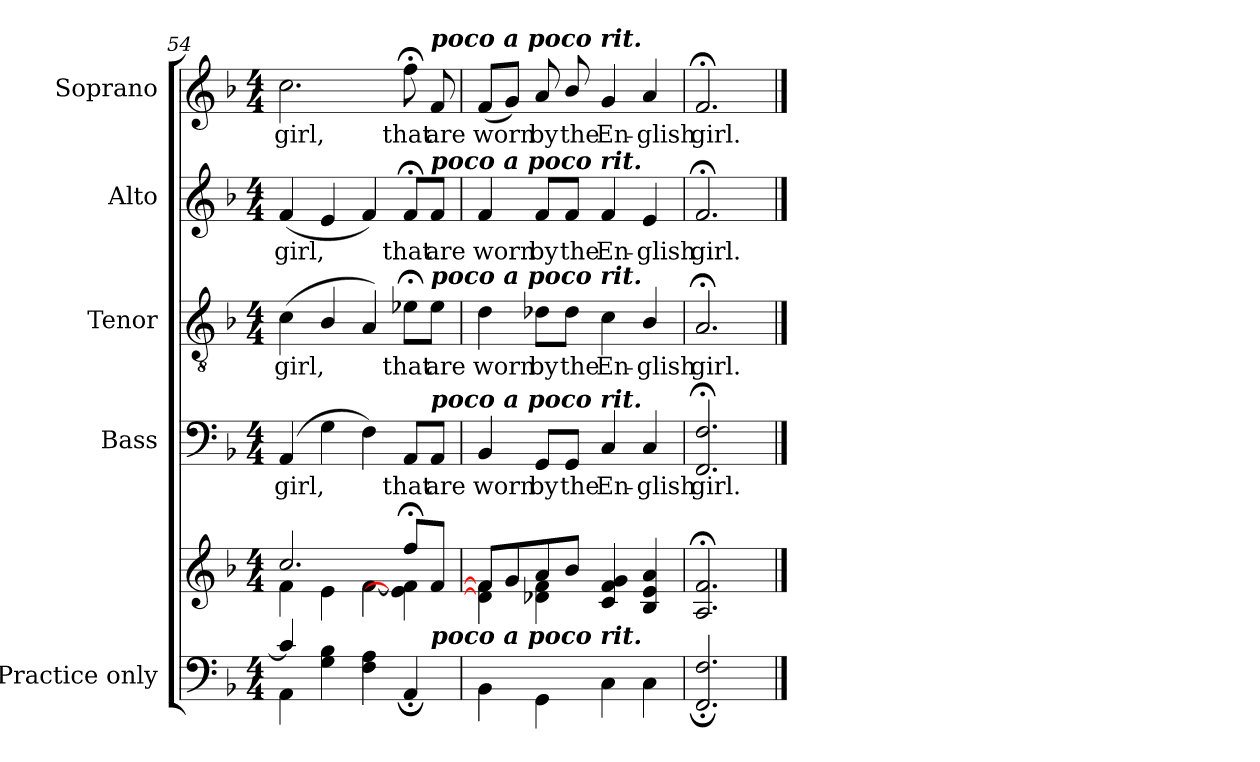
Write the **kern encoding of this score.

**kern	**kern	**kern	**text	**kern	**text	**kern	**text	**kern	**text
*part5	*part5	*part4	*part4	*part3	*part3	*part2	*part2	*part1	*part1
*staff6	*staff5	*staff4	*staff4	*staff3	*staff3	*staff2	*staff2	*staff1	*staff1
*I"Practice only	*	*I"Bass	*	*I"Tenor	*	*I"Alto	*	*I"Soprano	*
*	*	*I'B	*	*I'T	*	*I'A	*	*I'S	*
*clefF4	*clefG2	*clefF4	*	*clefGv2	*	*clefG2	*	*clefG2	*
*k[b-]	*k[b-]	*k[b-]	*	*k[b-]	*	*k[b-]	*	*k[b-]	*
*F:	*F:	*F:	*	*F:	*	*F:	*	*F:	*
*M4/4	*M4/4	*M4/4	*	*M4/4	*	*M4/4	*	*M4/4	*
=54	=54	=54	=54	=54	=54	=54	=54	=54	=54
*^	*^	*	*	*	*	*	*	*	*
!	!	!	!	!	!LO:LY:b	!	!LO:LY:b	!	!LO:LY:b	!	!LO:LY:b
4c/]	4AA\	2.cc/	4f\	(>4AA	girl,	(<4c	girl,	(<4f	girl,	2.cc	girl,
2.ryy	4G 4B-	.	4e\	4G	.	4B-/	.	4e	.	.	.
.	4F 4A	.	[4f\	4F)	.	4A)	.	4f)	.	.	.
!	!	!	!	!	!LO:LY:b	!	!LO:LY:b	!	!LO:LY:b	!	!LO:LY:b
.	4AA;	8ff;</L	4e-\] 4f\]	8AA/L	that	8e-X;<\L	that	8f;</L	that	8ff;<	that
!	!	!	!	!	!	!	!	!	!	!LO:TX:a:Bi:t=poco a poco rit.	!
!	!	!	!	!	!	!	!	!LO:TX:a:Bi:t=poco a poco rit.	!	!	!
!	!	!	!	!	!	!LO:TX:a:Bi:t=poco a poco rit.	!	!	!	!	!
!	!	!	!	!LO:TX:a:Bi:t=poco a poco rit.	!	!	!	!	!	!	!
!	!	!LO:TX:b:Bi:t=poco a poco rit.	!	!	!	!	!	!	!	!	!
!	!	!	!	!	!LO:LY:b	!	!LO:LY:b	!	!LO:LY:b	!	!LO:LY:b
.	.	8f/J	.	8AA/J	are	8e-\J	are	8f/J	are	8f	are
=55	=55	=55	=55	=55	=55	=55	=55	=55	=55	=55	=55
!	!	!	!	!	!LO:LY:b	!	!LO:LY:b	!	!LO:LY:b	!	!LO:LY:b
1ryy	4BB-	8f/L	4d\] 4f\]	4BB-	worn	4d	worn	4f	worn	(<8fL	worn
.	.	8g/	.	.	.	.	.	.	.	8gJ)	.
!	!	!	!	!	!LO:LY:b	!	!LO:LY:b	!	!LO:LY:b	!	!LO:LY:b
.	4GG	8a/	4d-X\ 4f\	8GG/L	by	8d-X\L	by	8f/L	by	8a	by
!	!	!	!	!	!LO:LY:b	!	!LO:LY:b	!	!LO:LY:b	!	!LO:LY:b
.	.	8b-/J	.	8GG/J	the	8d-\J	the	8f/J	the	8b-/	the
!	!	!	!	!	!LO:LY:b	!	!LO:LY:b	!	!LO:LY:b	!	!LO:LY:b
.	4C	4c/ 4f/ 4g/	2ryy	4C	En-	4c	En-	4f	En-	4g	En-
!	!	!	!	!	!LO:LY:b	!	!LO:LY:b	!	!LO:LY:b	!	!LO:LY:b
.	4C	4B-/ 4e/ 4a/	.	4C	-glish	4B-/	-glish	4e	-glish	4a	-glish
=56	=56	=56	=56	=56	=56	=56	=56	=56	=56	=56	=56
!	!	!	!	!	!LO:LY:b	!	!LO:LY:b	!	!LO:LY:b	!	!LO:LY:b
2.ryy	2.FF; 2.F;	2.A/;< 2.f/;<	2.ryy	2.FF;< 2.F;<	girl.	2.A;<	girl.	2.f;<	girl.	2.f;<	girl.
*v	*v	*	*	*	*	*	*	*	*	*	*
*	*v	*v	*	*	*	*	*	*	*	*
==	==	==	==	==	==	==	==	==	==
*-	*-	*-	*-	*-	*-	*-	*-	*-	*-
